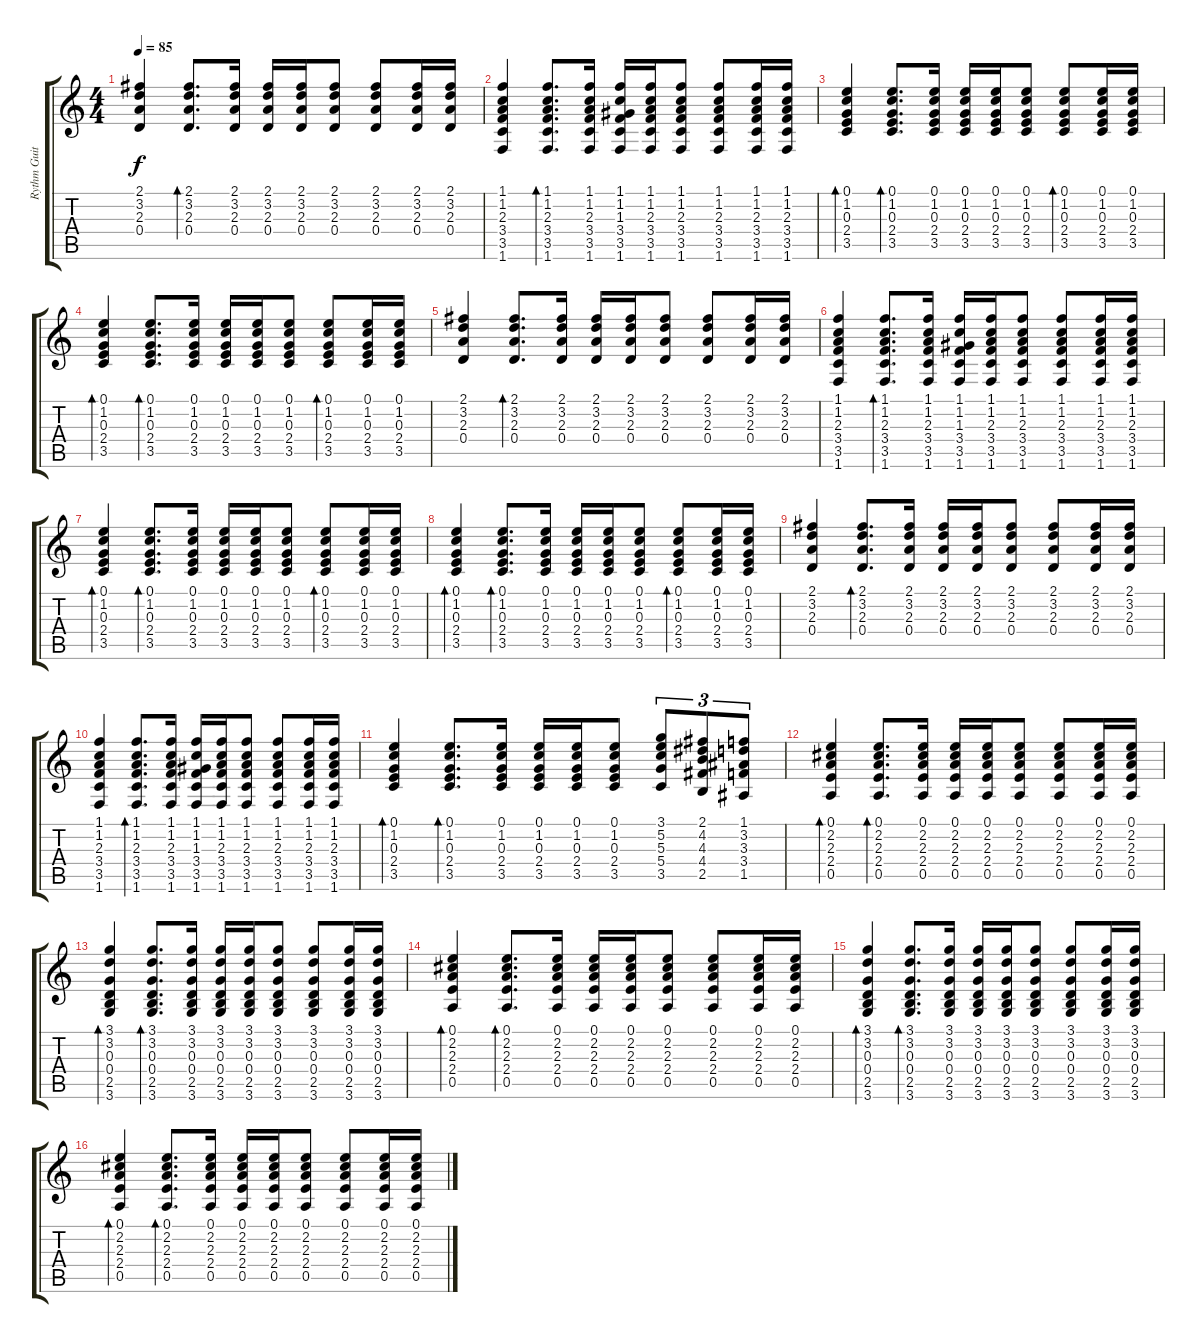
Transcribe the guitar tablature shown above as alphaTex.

\track ("Rythm Guitar" "Rythm Guit") {instrument acousticguitarsteel}
\staff {score tabs}
\tuning (E4 B3 G3 D3 A2 E2) {hide}
\ts (4 4)
\tempo 85
\clef g2
\ks c
(2.1 3.2 2.3 0.4).4{dy f} (2.1 3.2 2.3 0.4).8{d bd 60} (2.1 3.2 2.3 0.4).16 (2.1 3.2 2.3 0.4).16 (2.1 3.2 2.3 0.4).16 (2.1 3.2 2.3 0.4).8 (2.1 3.2 2.3 0.4).8 (2.1 3.2 2.3 0.4).16 (2.1 3.2 2.3 0.4).16 |
(1.1 1.2 2.3 3.4 3.5 1.6).4 (1.1 1.2 2.3 3.4 3.5 1.6).8{d bd 60} (1.1 1.2 2.3 3.4 3.5 1.6).16 (1.1 1.2 1.3 3.4 3.5 1.6).16 (1.1 1.2 2.3 3.4 3.5 1.6).16 (1.1 1.2 2.3 3.4 3.5 1.6).8 (1.1 1.2 2.3 3.4 3.5 1.6).8 (1.1 1.2 2.3 3.4 3.5 1.6).16 (1.1 1.2 2.3 3.4 3.5 1.6).16 |
(0.1 1.2 0.3 2.4 3.5).4{bd 120} (0.1 1.2 0.3 2.4 3.5).8{d bd 60} (0.1 1.2 0.3 2.4 3.5).16 (0.1 1.2 0.3 2.4 3.5).16 (0.1 1.2 0.3 2.4 3.5).16 (0.1 1.2 0.3 2.4 3.5).8 (0.1 1.2 0.3 2.4 3.5).8{bd 60} (0.1 1.2 0.3 2.4 3.5).16 (0.1 1.2 0.3 2.4 3.5).16 |
(0.1 1.2 0.3 2.4 3.5).4{bd 120} (0.1 1.2 0.3 2.4 3.5).8{d bd 60} (0.1 1.2 0.3 2.4 3.5).16 (0.1 1.2 0.3 2.4 3.5).16 (0.1 1.2 0.3 2.4 3.5).16 (0.1 1.2 0.3 2.4 3.5).8 (0.1 1.2 0.3 2.4 3.5).8{bd 60} (0.1 1.2 0.3 2.4 3.5).16 (0.1 1.2 0.3 2.4 3.5).16 |
(2.1 3.2 2.3 0.4).4 (2.1 3.2 2.3 0.4).8{d bd 60} (2.1 3.2 2.3 0.4).16 (2.1 3.2 2.3 0.4).16 (2.1 3.2 2.3 0.4).16 (2.1 3.2 2.3 0.4).8 (2.1 3.2 2.3 0.4).8 (2.1 3.2 2.3 0.4).16 (2.1 3.2 2.3 0.4).16 |
(1.1 1.2 2.3 3.4 3.5 1.6).4 (1.1 1.2 2.3 3.4 3.5 1.6).8{d bd 60} (1.1 1.2 2.3 3.4 3.5 1.6).16 (1.1 1.2 1.3 3.4 3.5 1.6).16 (1.1 1.2 2.3 3.4 3.5 1.6).16 (1.1 1.2 2.3 3.4 3.5 1.6).8 (1.1 1.2 2.3 3.4 3.5 1.6).8 (1.1 1.2 2.3 3.4 3.5 1.6).16 (1.1 1.2 2.3 3.4 3.5 1.6).16 |
(0.1 1.2 0.3 2.4 3.5).4{bd 120} (0.1 1.2 0.3 2.4 3.5).8{d bd 60} (0.1 1.2 0.3 2.4 3.5).16 (0.1 1.2 0.3 2.4 3.5).16 (0.1 1.2 0.3 2.4 3.5).16 (0.1 1.2 0.3 2.4 3.5).8 (0.1 1.2 0.3 2.4 3.5).8{bd 60} (0.1 1.2 0.3 2.4 3.5).16 (0.1 1.2 0.3 2.4 3.5).16 |
(0.1 1.2 0.3 2.4 3.5).4{bd 120} (0.1 1.2 0.3 2.4 3.5).8{d bd 60} (0.1 1.2 0.3 2.4 3.5).16 (0.1 1.2 0.3 2.4 3.5).16 (0.1 1.2 0.3 2.4 3.5).16 (0.1 1.2 0.3 2.4 3.5).8 (0.1 1.2 0.3 2.4 3.5).8{bd 60} (0.1 1.2 0.3 2.4 3.5).16 (0.1 1.2 0.3 2.4 3.5).16 |
(2.1 3.2 2.3 0.4).4 (2.1 3.2 2.3 0.4).8{d bd 60} (2.1 3.2 2.3 0.4).16 (2.1 3.2 2.3 0.4).16 (2.1 3.2 2.3 0.4).16 (2.1 3.2 2.3 0.4).8 (2.1 3.2 2.3 0.4).8 (2.1 3.2 2.3 0.4).16 (2.1 3.2 2.3 0.4).16 |
(1.1 1.2 2.3 3.4 3.5 1.6).4 (1.1 1.2 2.3 3.4 3.5 1.6).8{d bd 60} (1.1 1.2 2.3 3.4 3.5 1.6).16 (1.1 1.2 1.3 3.4 3.5 1.6).16 (1.1 1.2 2.3 3.4 3.5 1.6).16 (1.1 1.2 2.3 3.4 3.5 1.6).8 (1.1 1.2 2.3 3.4 3.5 1.6).8 (1.1 1.2 2.3 3.4 3.5 1.6).16 (1.1 1.2 2.3 3.4 3.5 1.6).16 |
(0.1 1.2 0.3 2.4 3.5).4{bd 120} (0.1 1.2 0.3 2.4 3.5).8{d bd 60} (0.1 1.2 0.3 2.4 3.5).16 (0.1 1.2 0.3 2.4 3.5).16 (0.1 1.2 0.3 2.4 3.5).16 (0.1 1.2 0.3 2.4 3.5).8 (3.1 5.2 5.3 5.4 3.5).8{tu (3 2)} (2.1 4.2 4.3 4.4 2.5).8{tu (3 2)} (1.1 3.2 3.3 3.4 1.5).8{tu (3 2)} |
(0.1 2.2 2.3 2.4 0.5).4{bd 60} (0.1 2.2 2.3 2.4 0.5).8{d bd 30} (0.1 2.2 2.3 2.4 0.5).16 (0.1 2.2 2.3 2.4 0.5).16 (0.1 2.2 2.3 2.4 0.5).16 (0.1 2.2 2.3 2.4 0.5).8 (0.1 2.2 2.3 2.4 0.5).8 (0.1 2.2 2.3 2.4 0.5).16 (0.1 2.2 2.3 2.4 0.5).16 |
(3.1 3.2 0.3 0.4 2.5 3.6).4{bd 60} (3.1 3.2 0.3 0.4 2.5 3.6).8{d bd 30} (3.1 3.2 0.3 0.4 2.5 3.6).16 (3.1 3.2 0.3 0.4 2.5 3.6).16 (3.1 3.2 0.3 0.4 2.5 3.6).16 (3.1 3.2 0.3 0.4 2.5 3.6).8 (3.1 3.2 0.3 0.4 2.5 3.6).8 (3.1 3.2 0.3 0.4 2.5 3.6).16 (3.1 3.2 0.3 0.4 2.5 3.6).16 |
(0.1 2.2 2.3 2.4 0.5).4{bd 60} (0.1 2.2 2.3 2.4 0.5).8{d bd 30} (0.1 2.2 2.3 2.4 0.5).16 (0.1 2.2 2.3 2.4 0.5).16 (0.1 2.2 2.3 2.4 0.5).16 (0.1 2.2 2.3 2.4 0.5).8 (0.1 2.2 2.3 2.4 0.5).8 (0.1 2.2 2.3 2.4 0.5).16 (0.1 2.2 2.3 2.4 0.5).16 |
(3.1 3.2 0.3 0.4 2.5 3.6).4{bd 60} (3.1 3.2 0.3 0.4 2.5 3.6).8{d bd 30} (3.1 3.2 0.3 0.4 2.5 3.6).16 (3.1 3.2 0.3 0.4 2.5 3.6).16 (3.1 3.2 0.3 0.4 2.5 3.6).16 (3.1 3.2 0.3 0.4 2.5 3.6).8 (3.1 3.2 0.3 0.4 2.5 3.6).8 (3.1 3.2 0.3 0.4 2.5 3.6).16 (3.1 3.2 0.3 0.4 2.5 3.6).16 |
(0.1 2.2 2.3 2.4 0.5).4{bd 60} (0.1 2.2 2.3 2.4 0.5).8{d bd 30} (0.1 2.2 2.3 2.4 0.5).16 (0.1 2.2 2.3 2.4 0.5).16 (0.1 2.2 2.3 2.4 0.5).16 (0.1 2.2 2.3 2.4 0.5).8 (0.1 2.2 2.3 2.4 0.5).8 (0.1 2.2 2.3 2.4 0.5).16 (0.1 2.2 2.3 2.4 0.5).16
